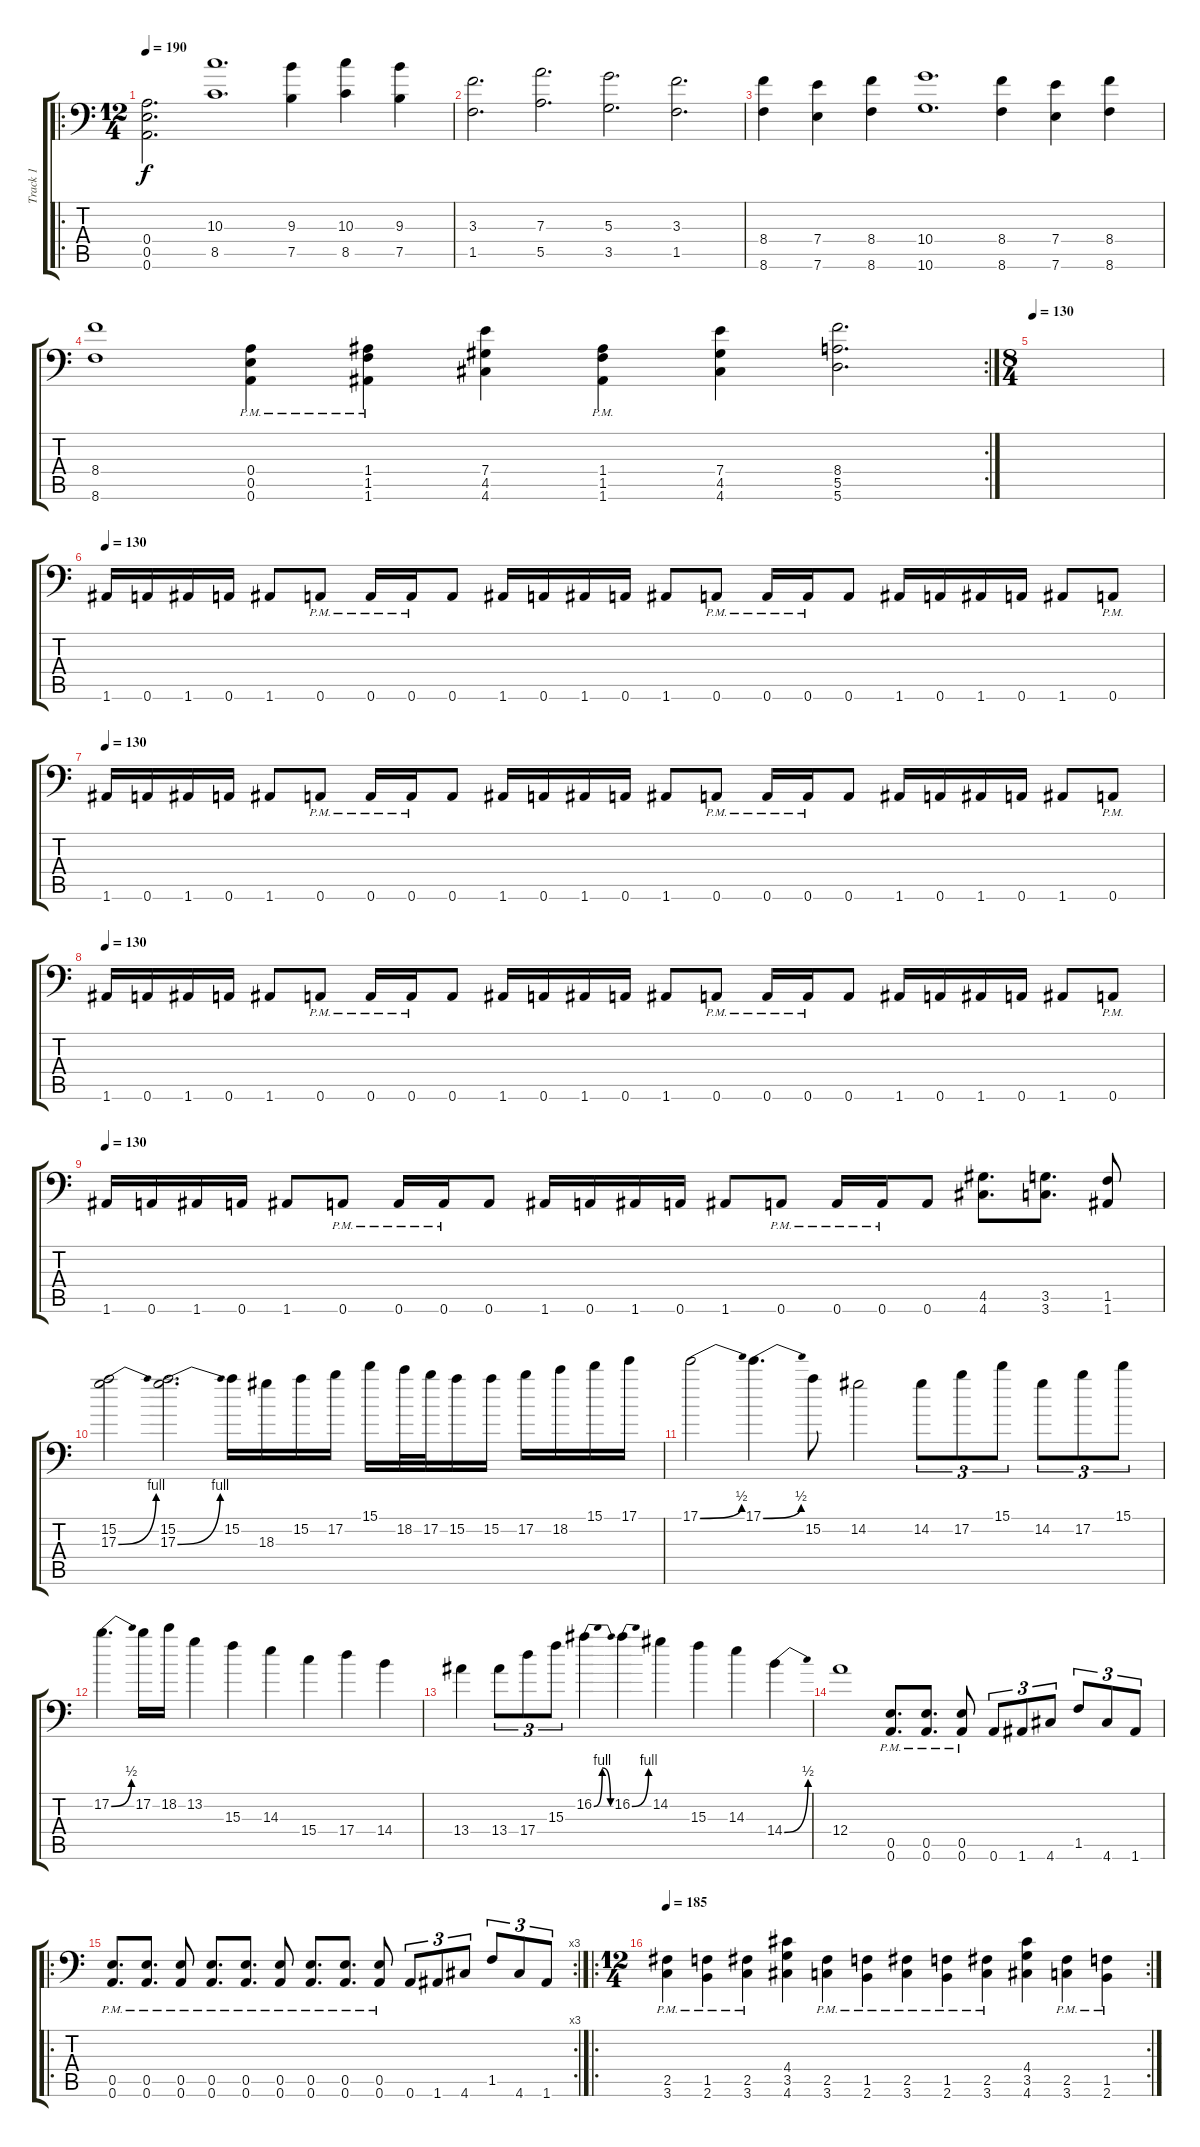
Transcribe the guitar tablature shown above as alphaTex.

\track ("Track 1" "Track 1") {instrument overdrivenguitar}
\staff {score tabs}
\tuning (B3 Gb3 D3 A2 E2 A1) {hide}
\ro
\ts (12 4)
\tempo 190
\clef f4
\ks c
(0.4 0.5 0.6).2{d dy f} (10.3 8.5).1{d} (9.3 7.5).4 (10.3 8.5).4 (9.3 7.5).4 |
(3.3 1.5).2{d} (7.3 5.5).2{d} (5.3 3.5).2{d} (3.3 1.5).2{d} |
(8.4 8.6).4 (7.4 7.6).4 (8.4 8.6).4 (10.4 10.6).1{d} (8.4 8.6).4 (7.4 7.6).4 (8.4 8.6).4 |
\rc 2
(8.4 8.6).1 (0.4{pm} 0.5{pm} 0.6{pm}).4 (1.4{pm} 1.5{pm} 1.6{pm}).4 (7.4 4.5 4.6).4 (1.4{pm} 1.5{pm} 1.6{pm}).4 (7.4 4.5 4.6).4 (8.4 5.5 5.6).2{d} |
\ts (8 4)
\tempo 130
|
\tempo 130
1.6.16 0.6.16 1.6.16 0.6.16 1.6.8 0.6{pm}.8 0.6{pm}.16 0.6{pm}.16 0.6.8 1.6.16 0.6.16 1.6.16 0.6.16 1.6.8 0.6{pm}.8 0.6{pm}.16 0.6{pm}.16 0.6.8 1.6.16 0.6.16 1.6.16 0.6.16 1.6.8 0.6{pm}.8 |
\tempo 130
1.6.16 0.6.16 1.6.16 0.6.16 1.6.8 0.6{pm}.8 0.6{pm}.16 0.6{pm}.16 0.6.8 1.6.16 0.6.16 1.6.16 0.6.16 1.6.8 0.6{pm}.8 0.6{pm}.16 0.6{pm}.16 0.6.8 1.6.16 0.6.16 1.6.16 0.6.16 1.6.8 0.6{pm}.8 |
\tempo 130
1.6.16 0.6.16 1.6.16 0.6.16 1.6.8 0.6{pm}.8 0.6{pm}.16 0.6{pm}.16 0.6.8 1.6.16 0.6.16 1.6.16 0.6.16 1.6.8 0.6{pm}.8 0.6{pm}.16 0.6{pm}.16 0.6.8 1.6.16 0.6.16 1.6.16 0.6.16 1.6.8 0.6{pm}.8 |
\tempo 130
1.6.16 0.6.16 1.6.16 0.6.16 1.6.8 0.6{pm}.8 0.6{pm}.16 0.6{pm}.16 0.6.8 1.6.16 0.6.16 1.6.16 0.6.16 1.6.8 0.6{pm}.8 0.6{pm}.16 0.6{pm}.16 0.6.8 (4.5 4.6).8{d} (3.5 3.6).8{d} (1.5 1.6).8 |
(15.2 17.3{be (bend 0 0 60 4)}).2 (15.2 17.3{be (bend 0 0 60 4)}).2{d} 15.2.16 18.3.16 15.2.16 17.2.16 15.1.16 18.2.32 17.2.32 15.2.16 15.2.16 17.2.16 18.2.16 15.1.16 17.1.16 |
17.1{be (bend 0 0 60 2)}.2 17.1{be (bend 0 0 60 2)}.4{d} 15.2.8 14.2.2 14.2.8{tu (3 2)} 17.2.8{tu (3 2)} 15.1.8{tu (3 2)} 14.2.8{tu (3 2)} 17.2.8{tu (3 2)} 15.1.8{tu (3 2)} |
17.2{be (bend 0 0 60 2)}.4{d} 17.2.16 18.2.16 13.2.4 15.3.4 14.3.4 15.4.4 17.4.4 14.4.4 |
13.4.4 13.4.8{tu (3 2)} 17.4.8{tu (3 2)} 15.3.8{tu (3 2)} 16.2{be (bendrelease 0 0 15 4 46 4 60 0)}.4 16.2{be (bend 0 0 60 4)}.4 14.2.4 15.3.4 14.3.4 14.4{be (bend 0 0 60 2)}.4 |
12.4.1 (0.5{pm} 0.6{pm}).8{d} (0.5{pm} 0.6{pm}).8{d} (0.5{pm} 0.6{pm}).8 0.6.8{tu (3 2)} 1.6.8{tu (3 2)} 4.6.8{tu (3 2)} 1.5.8{tu (3 2)} 4.6.8{tu (3 2)} 1.6.8{tu (3 2)} |
\ro
\rc 3
(0.5{pm} 0.6{pm}).8{d} (0.5{pm} 0.6{pm}).8{d} (0.5{pm} 0.6{pm}).8 (0.5{pm} 0.6{pm}).8{d} (0.5{pm} 0.6{pm}).8{d} (0.5{pm} 0.6{pm}).8 (0.5{pm} 0.6{pm}).8{d} (0.5{pm} 0.6{pm}).8{d} (0.5{pm} 0.6{pm}).8 0.6.8{tu (3 2)} 1.6.8{tu (3 2)} 4.6.8{tu (3 2)} 1.5.8{tu (3 2)} 4.6.8{tu (3 2)} 1.6.8{tu (3 2)} |
\ro
\rc 2
\ts (12 4)
\tempo 185
(2.5{pm} 3.6{pm}).4 (1.5{pm} 2.6{pm}).4 (2.5{pm} 3.6{pm}).4 (4.4 3.5 4.6).4 (2.5{pm} 3.6{pm}).4 (1.5{pm} 2.6{pm}).4 (2.5{pm} 3.6{pm}).4 (1.5{pm} 2.6{pm}).4 (2.5{pm} 3.6{pm}).4 (4.4 3.5 4.6).4 (2.5{pm} 3.6{pm}).4 (1.5{pm} 2.6{pm}).4
